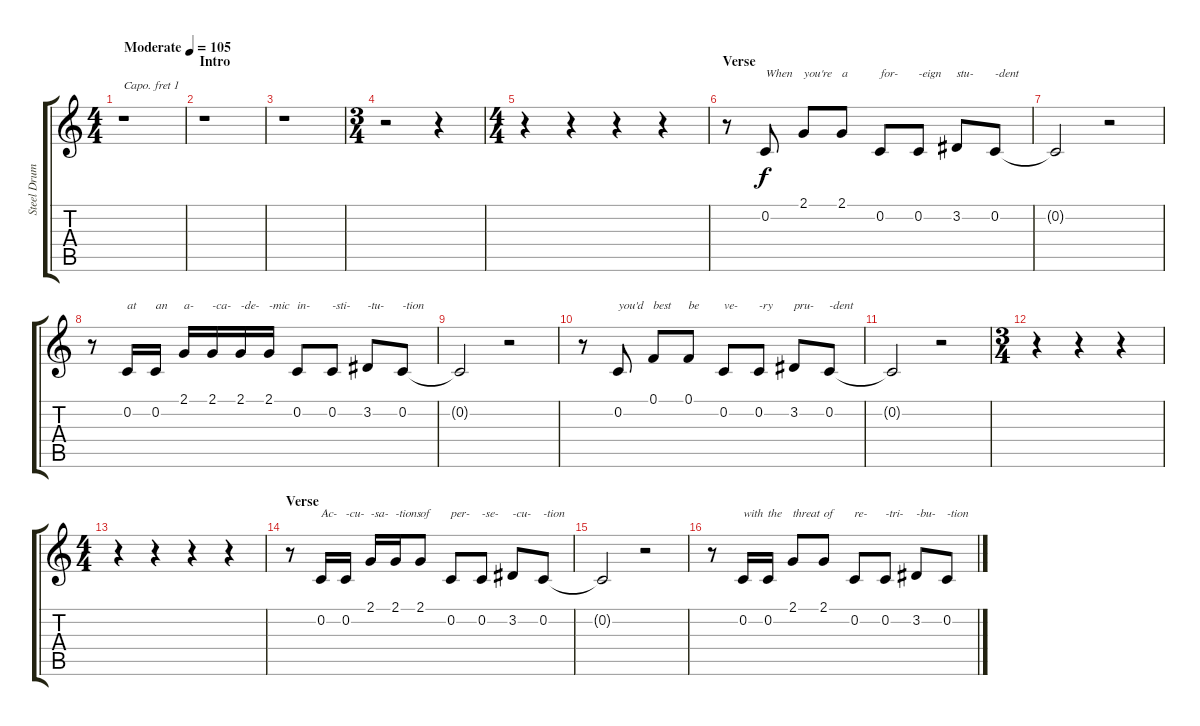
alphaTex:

\track ("Steel Drums" "Steel Drum") {instrument steeldrums}
\staff {score tabs}
\capo 1
\tuning (E4 B3 G3 D3 A2 E2) {hide}
\ts (4 4)
\tempo (105 "Moderate")
\clef g2
\ks c
r.1{dy f instrument steeldrums} |
\section ("" "Intro")
r.1 |
r.1 |
\ts (3 4)
r.2 r.4 |
\ts (4 4)
r.4 r.4 r.4 r.4 |
\section ("" "Verse")
r.8 0.2.8{txt "When"} 2.1.8{txt "you're"} 2.1.8{txt "a"} 0.2.8{txt "for-"} 0.2.8{txt "-eign"} 3.2.8{txt "stu-"} 0.2.8{txt "-dent"} |
0.2{t}.2 r.2 |
r.8 0.2.16{txt "at"} 0.2.16{txt "an"} 2.1.16{txt "a-"} 2.1.16{txt "-ca-"} 2.1.16{txt "-de-"} 2.1.16{txt "-mic"} 0.2.8{txt "in-"} 0.2.8{txt "-sti-"} 3.2.8{txt "-tu-"} 0.2.8{txt "-tion"} |
0.2{t}.2 r.2 |
r.8 0.2.8{txt "you'd"} 0.1.8{txt "best"} 0.1.8{txt "be"} 0.2.8{txt "ve-"} 0.2.8{txt "-ry"} 3.2.8{txt "pru-"} 0.2.8{txt "-dent"} |
0.2{t}.2 r.2 |
\ts (3 4)
r.4 r.4 r.4 |
\ts (4 4)
r.4 r.4 r.4 r.4 |
\section ("" "Verse")
r.8 0.2.16{txt "Ac-"} 0.2.16{txt "-cu-"} 2.1.16{txt "-sa-"} 2.1.16{txt "-tions"} 2.1.8{txt "of"} 0.2.8{txt "per-"} 0.2.8{txt "-se-"} 3.2.8{txt "-cu-"} 0.2.8{txt "-tion"} |
0.2{t}.2 r.2 |
r.8 0.2.16{txt "with"} 0.2.16{txt "the"} 2.1.8{txt "threat"} 2.1.8{txt "of"} 0.2.8{txt "re-"} 0.2.8{txt "-tri-"} 3.2.8{txt "-bu-"} 0.2.8{txt "-tion"}
